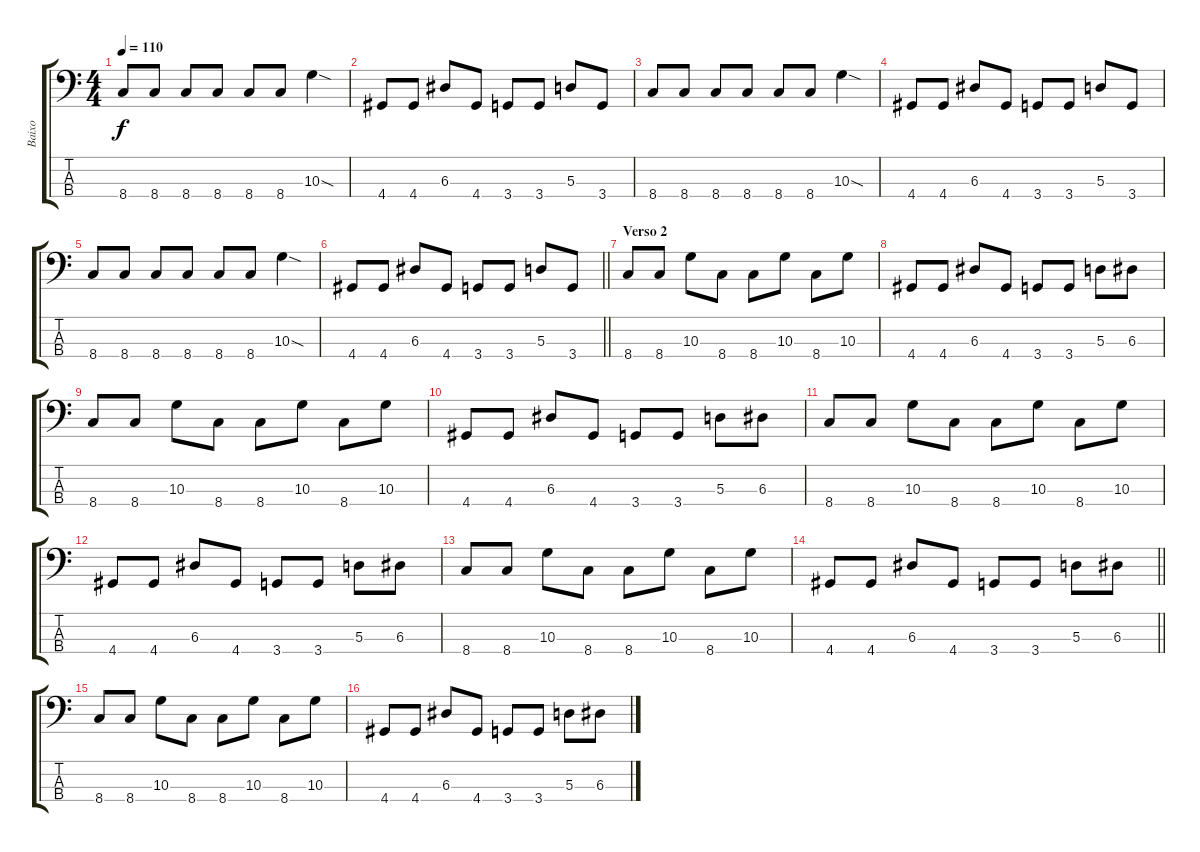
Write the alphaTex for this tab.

\track ("Baixo" "Baixo") {instrument electricbassfinger}
\staff {score tabs}
\tuning (G2 D2 A1 E1) {hide}
\ts (4 4)
\tempo 110
\clef f4
\ks c
8.4.8{dy f} 8.4.8 8.4.8 8.4.8 8.4.8 8.4.8 10.3{sod}.4 |
4.4.8 4.4.8 6.3.8 4.4.8 3.4.8 3.4.8 5.3.8 3.4.8 |
8.4.8 8.4.8 8.4.8 8.4.8 8.4.8 8.4.8 10.3{sod}.4 |
4.4.8 4.4.8 6.3.8 4.4.8 3.4.8 3.4.8 5.3.8 3.4.8 |
8.4.8 8.4.8 8.4.8 8.4.8 8.4.8 8.4.8 10.3{sod}.4 |
\barLineRight lightlight
4.4.8 4.4.8 6.3.8 4.4.8 3.4.8 3.4.8 5.3.8 3.4.8 |
\section ("" "Verso 2")
8.4.8 8.4.8 10.3.8 8.4.8 8.4.8 10.3.8 8.4.8 10.3.8 |
4.4.8 4.4.8 6.3.8 4.4.8 3.4.8 3.4.8 5.3.8 6.3.8 |
8.4.8 8.4.8 10.3.8 8.4.8 8.4.8 10.3.8 8.4.8 10.3.8 |
4.4.8 4.4.8 6.3.8 4.4.8 3.4.8 3.4.8 5.3.8 6.3.8 |
8.4.8 8.4.8 10.3.8 8.4.8 8.4.8 10.3.8 8.4.8 10.3.8 |
4.4.8 4.4.8 6.3.8 4.4.8 3.4.8 3.4.8 5.3.8 6.3.8 |
8.4.8 8.4.8 10.3.8 8.4.8 8.4.8 10.3.8 8.4.8 10.3.8 |
\barLineRight lightlight
4.4.8 4.4.8 6.3.8 4.4.8 3.4.8 3.4.8 5.3.8 6.3.8 |
8.4.8 8.4.8 10.3.8 8.4.8 8.4.8 10.3.8 8.4.8 10.3.8 |
4.4.8 4.4.8 6.3.8 4.4.8 3.4.8 3.4.8 5.3.8 6.3.8
